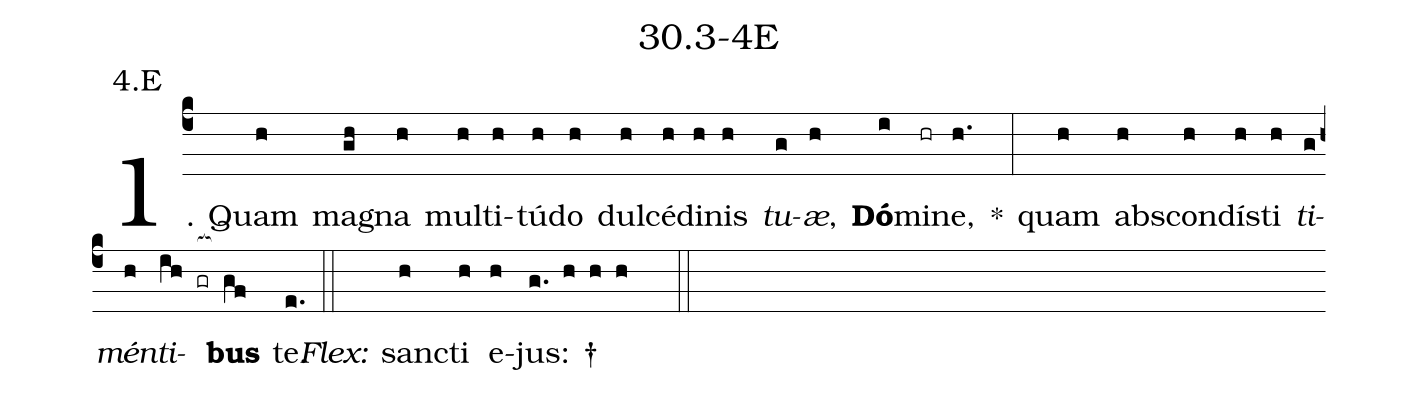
name: 30.3-4E;
annotation: 4.E;
%%
(c4)1. Quam(h) ma(gh)gna(h) mul(h)ti(h)tú(h)do(h) dul(h)cé(h)di(h)nis(h) <i>tu</i>(g)<i>æ</i>,(h) <b>Dó</b>(i)mi(hr)ne,(h.) *(:) quam(h) abs(h)con(h)dís(h)ti(h) <i>ti</i>(g)<i>mén</i>(h)<i>ti</i>(ih gr[ocb:1{])<b>bus</b>(gf[ocb:0}]) te.(e.) (::)
<i>Flex:</i>()  sanc(h)ti(h) e(h)jus: †(g. h h h  ::)
